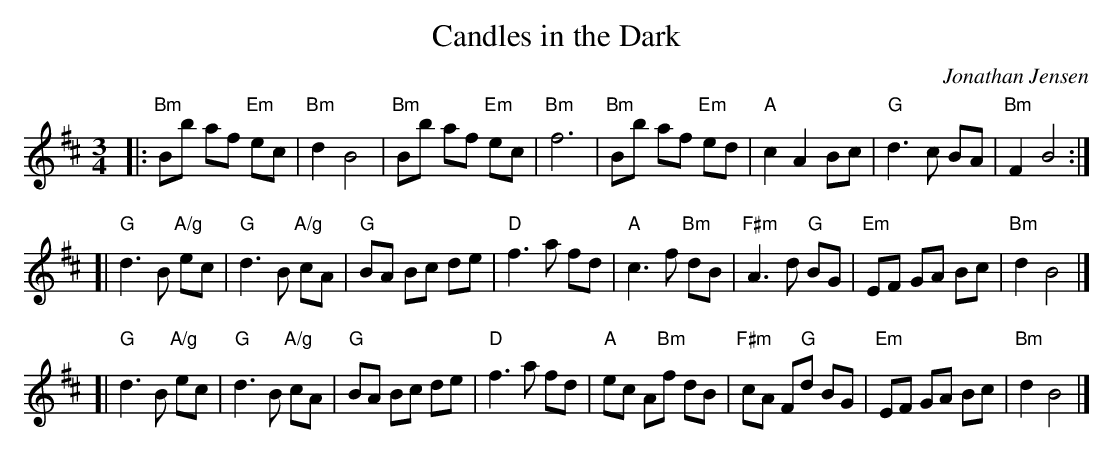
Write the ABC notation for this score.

X:1
T: Candles in the Dark
C: Jonathan Jensen
M: 3/4
L: 1/8
K: Bm
|: "Bm"Bb af "Em"ec | "Bm"d2 B4 |  "Bm"Bb af "Em"ec | "Bm"f6 \
|  "Bm"Bb af "Em"ed | "A"c2 A2 Bc | "G"d3 c BA | "Bm"F2 B4 :|
[| "G"d3 B "A/g"ec | "G"d3 B "A/g"cA | "G"BA Bc de | "D"f3 a fd \
|  "A"c3 f "Bm"dB | "F#m"A3 d "G"BG | "Em"EF GA Bc | "Bm"d2 B4 |]
[| "G"d3 B "A/g"ec | "G"d3 B "A/g"cA | "G"BA Bc de | "D"f3 a fd \
|  "A"ec A"Bm"f dB | "F#m"cA F"G"d BG | "Em"EF GA Bc | "Bm"d2 B4 |]
